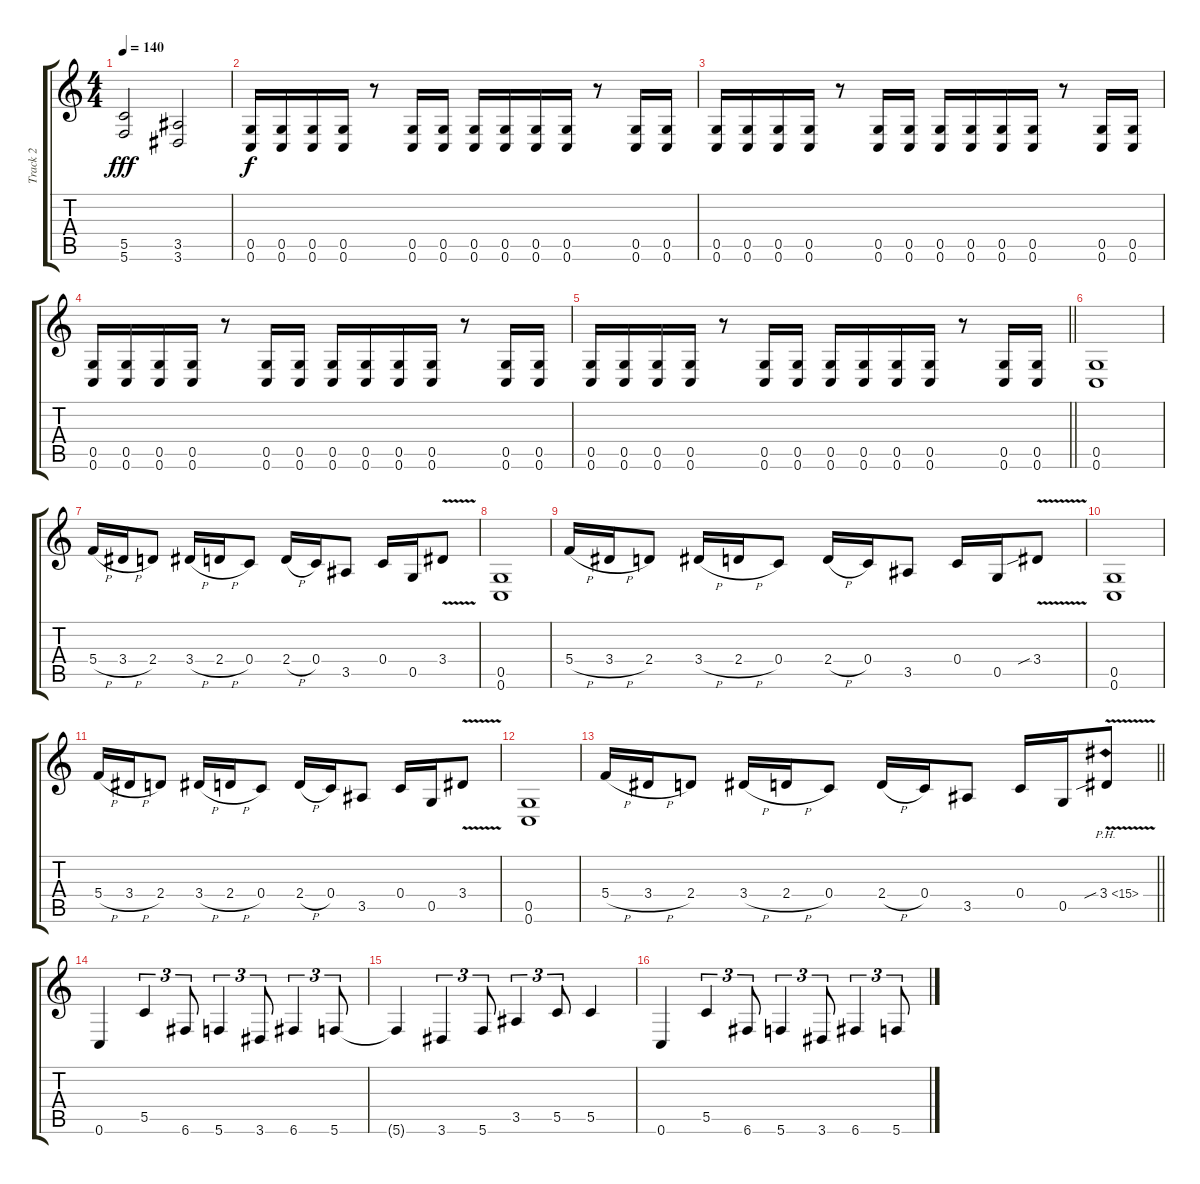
\track ("Track 2" "Track 2") {instrument distortionguitar}
\staff {score tabs}
\tuning (D4 A3 F3 C3 G2 C2) {hide}
\ts (4 4)
\tempo 140
\clef g2
\ks c
(5.5 5.6).2{dy fff} (3.5 3.6).2 |
(0.5 0.6).16{dy f} (0.5 0.6).16 (0.5 0.6).16 (0.5 0.6).16 r.8 (0.5 0.6).16 (0.5 0.6).16 (0.5 0.6).16 (0.5 0.6).16 (0.5 0.6).16 (0.5 0.6).16 r.8 (0.5 0.6).16 (0.5 0.6).16 |
(0.5 0.6).16 (0.5 0.6).16 (0.5 0.6).16 (0.5 0.6).16 r.8 (0.5 0.6).16 (0.5 0.6).16 (0.5 0.6).16 (0.5 0.6).16 (0.5 0.6).16 (0.5 0.6).16 r.8 (0.5 0.6).16 (0.5 0.6).16 |
(0.5 0.6).16 (0.5 0.6).16 (0.5 0.6).16 (0.5 0.6).16 r.8 (0.5 0.6).16 (0.5 0.6).16 (0.5 0.6).16 (0.5 0.6).16 (0.5 0.6).16 (0.5 0.6).16 r.8 (0.5 0.6).16 (0.5 0.6).16 |
\barLineRight lightlight
(0.5 0.6).16 (0.5 0.6).16 (0.5 0.6).16 (0.5 0.6).16 r.8 (0.5 0.6).16 (0.5 0.6).16 (0.5 0.6).16 (0.5 0.6).16 (0.5 0.6).16 (0.5 0.6).16 r.8 (0.5 0.6).16 (0.5 0.6).16 |
\section ("" "")
(0.5 0.6).1 |
5.4{h}.16 3.4{h}.16 2.4.8 3.4{h}.16 2.4{h}.16 0.4.8 2.4{h}.16 0.4.16 3.5.8 0.4.16 0.5.16 3.4{v}.8 |
(0.5 0.6).1 |
5.4{h}.16 3.4{h}.16 2.4.8 3.4{h}.16 2.4{h}.16 0.4.8 2.4{h}.16 0.4.16 3.5.8 0.4.16 0.5.16 3.4{v sib}.8 |
(0.5 0.6).1 |
5.4{h}.16 3.4{h}.16 2.4.8 3.4{h}.16 2.4{h}.16 0.4.8 2.4{h}.16 0.4.16 3.5.8 0.4.16 0.5.16 3.4{v}.8 |
(0.5 0.6).1 |
\barLineRight lightlight
5.4{h}.16 3.4{h}.16 2.4.8 3.4{h}.16 2.4{h}.16 0.4.8 2.4{h}.16 0.4.16 3.5.8 0.4.16 0.5.16 3.4{ph 12 v sib}.8{instrument guitarharmonics} |
\section ("" "")
0.6.4{instrument distortionguitar} 5.5.4{tu (3 2)} 6.6.8{tu (3 2)} 5.6.4{tu (3 2)} 3.6.8{tu (3 2)} 6.6.4{tu (3 2)} 5.6.8{tu (3 2)} |
5.6{t}.4 3.6.4{tu (3 2)} 5.6.8{tu (3 2)} 3.5.4{tu (3 2)} 5.5.8{tu (3 2)} 5.5.4 |
0.6.4{instrument distortionguitar} 5.5.4{tu (3 2)} 6.6.8{tu (3 2)} 5.6.4{tu (3 2)} 3.6.8{tu (3 2)} 6.6.4{tu (3 2)} 5.6.8{tu (3 2)}
